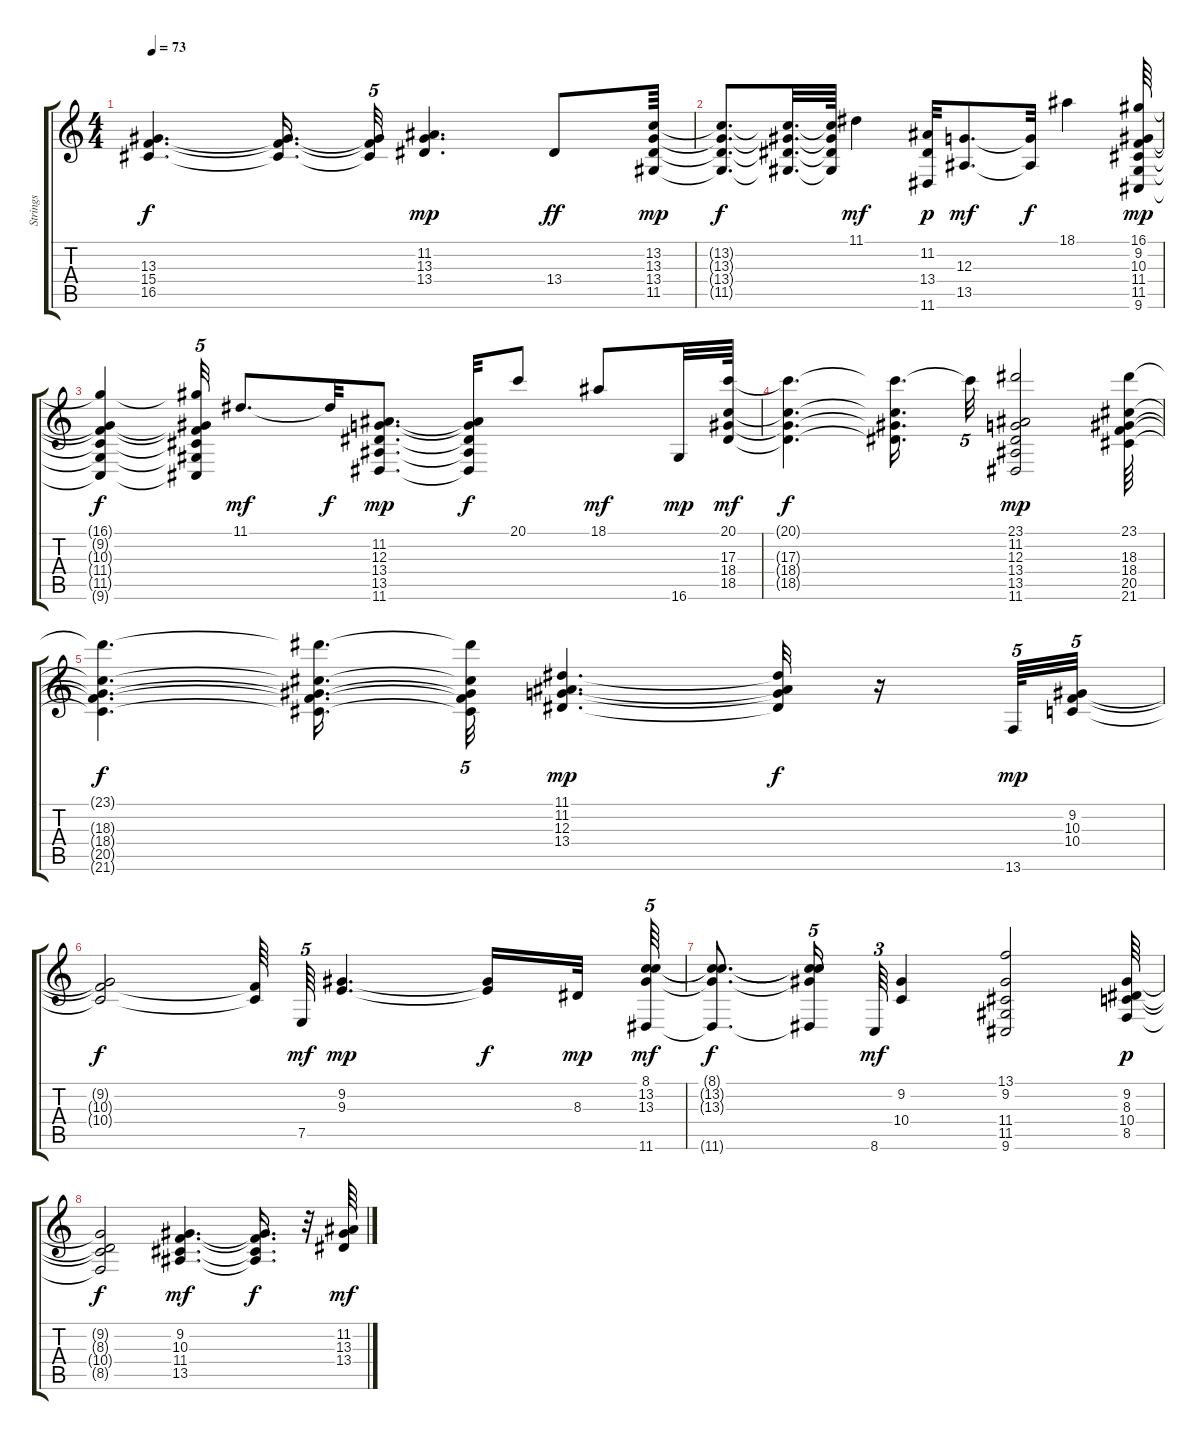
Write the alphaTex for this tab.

\track ("Strings" "Strings") {instrument stringensemble2}
\staff {score tabs}
\tuning (E4 B3 G3 D3 A2 E2) {hide}
\ts (4 4)
\tempo 73
\clef g2
\ks c
(13.3{t} 15.4{t} 16.5{t}).4{d dy f} (13.3{t} 15.4{t} 16.5{t}).16{d} (13.3{t} 15.4{t} 16.5{t}).32{tu (5 4)} (11.2 13.3 13.4).4{d dy mp} 13.4.8{dy ff} (13.2 13.3 13.4 11.5).64{dy mp} |
(13.2{t} 13.3{t} 13.4{t} 11.5{t}).8{d dy f} (13.2{t} 13.3{t} 13.4{t} 11.5{t}).32{d} (13.2{t} 13.3{t} 13.4{t} 11.5{t}).64 11.1.4{dy mf} (11.2 13.4 11.6).32{dy p} (12.3 13.5).8{d dy mf} (12.3{t} 13.5{t}).32{dy f} 18.1.4 (16.1 9.2 10.3 11.4 11.5 9.6).64{dy mp} |
(16.1{t} 9.2{t} 10.3{t} 11.4{t} 11.5{t} 9.6{t}).4{dy f} (16.1{t} 9.2{t} 10.3{t} 11.4{t} 11.5{t} 9.6{t}).32{tu (5 4)} 11.1.8{d dy mf} 11.1{t}.32{dy f} (11.2 12.3 13.4 13.5 11.6).8{d dy mp} (11.2{t} 12.3{t} 13.4{t} 13.5{t} 11.6{t}).32{dy f} 20.1.8 18.1.8{dy mf} 16.6.32{dy mp} (20.1 17.3 18.4 18.5).64{dy mf} |
(20.1{t} 17.3{t} 18.4{t} 18.5{t}).4{d dy f} (20.1{t} 17.3{t} 18.4{t} 18.5{t}).16{d} 20.1{t}.32{tu (5 4)} (23.1 11.2 12.3 13.4 13.5 11.6).2{dy mp} (23.1 18.3 18.4 20.5 21.6).64 |
(23.1{t} 18.3{t} 18.4{t} 20.5{t} 21.6{t}).4{d dy f} (23.1{t} 18.3{t} 18.4{t} 20.5{t} 21.6{t}).16{d} (23.1{t} 18.3{t} 18.4{t} 20.5{t} 21.6{t}).32{tu (5 4)} (11.1 11.2 12.3 13.4).4{d dy mp} (11.1{t} 11.2{t} 12.3{t} 13.4{t}).32{dy f} r.16 13.6.64{tu (5 4) dy mp} (9.2 10.3 10.4).32{tu (5 4)} |
(9.2{t} 10.3{t} 10.4{t}).2{dy f} (10.3{t} 10.4{t}).64 7.5.64{tu (5 4) dy mf} (9.2 9.3).4{d dy mp} (9.2{t} 9.3{t}).16{dy f} 8.3.32{dy mp} (8.1 13.2 13.3 11.6).64{tu (5 4) dy mf} |
(8.1{t} 13.2{t} 13.3{t} 11.6{t}).8{d dy f} (8.1{t} 13.2{t} 13.3{t} 11.6{t}).16{tu (5 4)} 8.6.64{tu (3 2) dy mf} (9.2 10.4).4 (13.1 9.2 11.4 11.5 9.6).2 (9.2 8.3 10.4 8.5).64{dy p} |
(9.2{t} 8.3{t} 10.4{t} 8.5{t}).2{dy f} (9.2 10.3 11.4 13.5).4{d dy mf} (9.2{t} 10.3{t} 11.4{t} 13.5{t}).16{d dy f} r.32 (11.2 13.3 13.4).64{dy mf}
